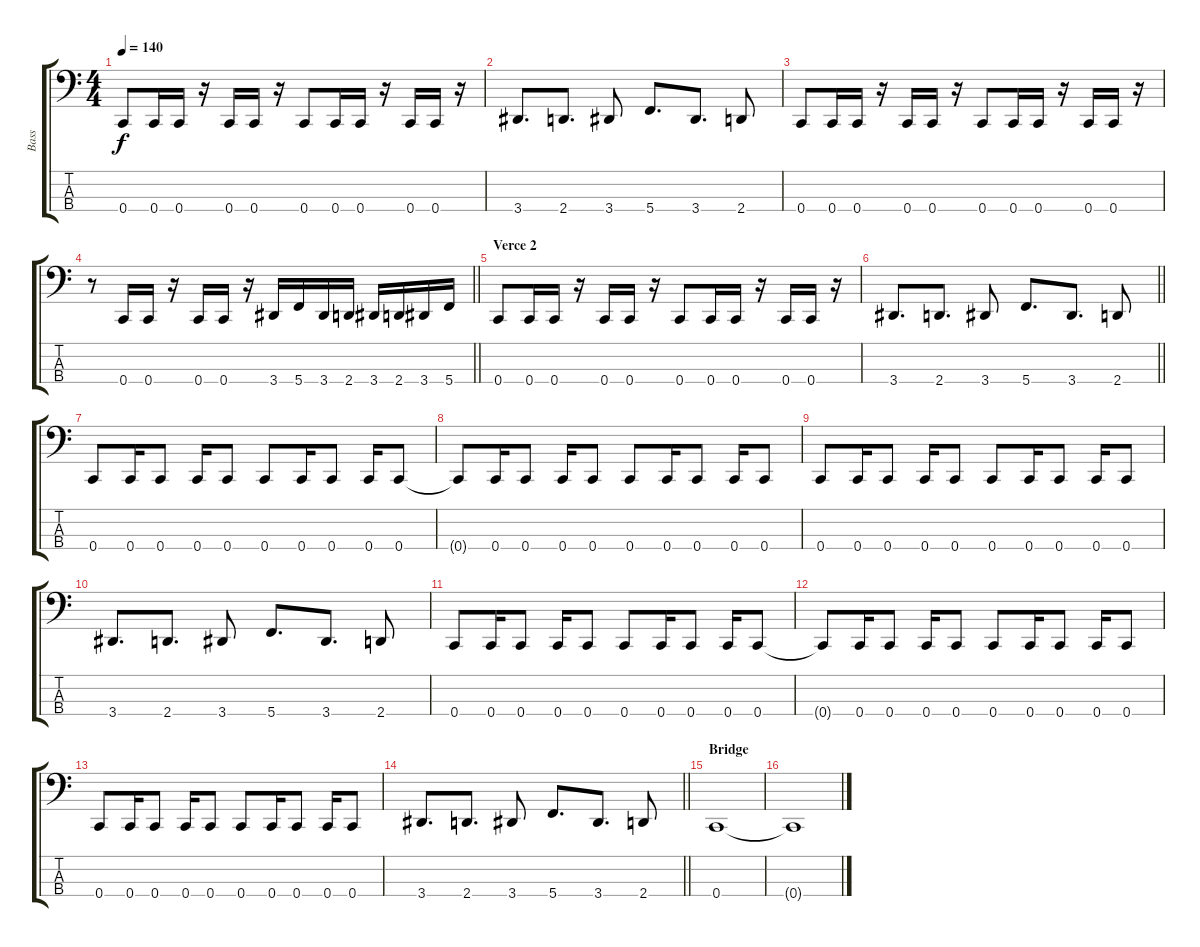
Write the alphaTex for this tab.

\track ("Bass" "Bass") {instrument electricbasspick}
\staff {score tabs}
\tuning (F2 C2 G1 C1) {hide}
\ts (4 4)
\tempo 140
\clef f4
\ks c
0.4.8{dy f} 0.4.16 0.4.16 r.16 0.4.16 0.4.16 r.16 0.4.8 0.4.16 0.4.16 r.16 0.4.16 0.4.16 r.16 |
3.4.8{d} 2.4.8{d} 3.4.8 5.4.8{d} 3.4.8{d} 2.4.8 |
0.4.8 0.4.16 0.4.16 r.16 0.4.16 0.4.16 r.16 0.4.8 0.4.16 0.4.16 r.16 0.4.16 0.4.16 r.16 |
\barLineRight lightlight
r.8 0.4.16 0.4.16 r.16 0.4.16 0.4.16 r.16 3.4.16 5.4.16 3.4.16 2.4.16 3.4.16 2.4.16 3.4.16 5.4.16 |
\section ("" "Verce 2")
0.4.8 0.4.16 0.4.16 r.16 0.4.16 0.4.16 r.16 0.4.8 0.4.16 0.4.16 r.16 0.4.16 0.4.16 r.16 |
\barLineRight lightlight
3.4.8{d} 2.4.8{d} 3.4.8 5.4.8{d} 3.4.8{d} 2.4.8 |
0.4.8 0.4.16 0.4.8 0.4.16 0.4.8 0.4.8 0.4.16 0.4.8 0.4.16 0.4.8 |
0.4{t}.8 0.4.16 0.4.8 0.4.16 0.4.8 0.4.8 0.4.16 0.4.8 0.4.16 0.4.8 |
0.4.8 0.4.16 0.4.8 0.4.16 0.4.8 0.4.8 0.4.16 0.4.8 0.4.16 0.4.8 |
3.4.8{d} 2.4.8{d} 3.4.8 5.4.8{d} 3.4.8{d} 2.4.8 |
0.4.8 0.4.16 0.4.8 0.4.16 0.4.8 0.4.8 0.4.16 0.4.8 0.4.16 0.4.8 |
0.4{t}.8 0.4.16 0.4.8 0.4.16 0.4.8 0.4.8 0.4.16 0.4.8 0.4.16 0.4.8 |
0.4.8 0.4.16 0.4.8 0.4.16 0.4.8 0.4.8 0.4.16 0.4.8 0.4.16 0.4.8 |
\barLineRight lightlight
3.4.8{d} 2.4.8{d} 3.4.8 5.4.8{d} 3.4.8{d} 2.4.8 |
\section ("" "Bridge")
0.4.1 |
0.4{t}.1
